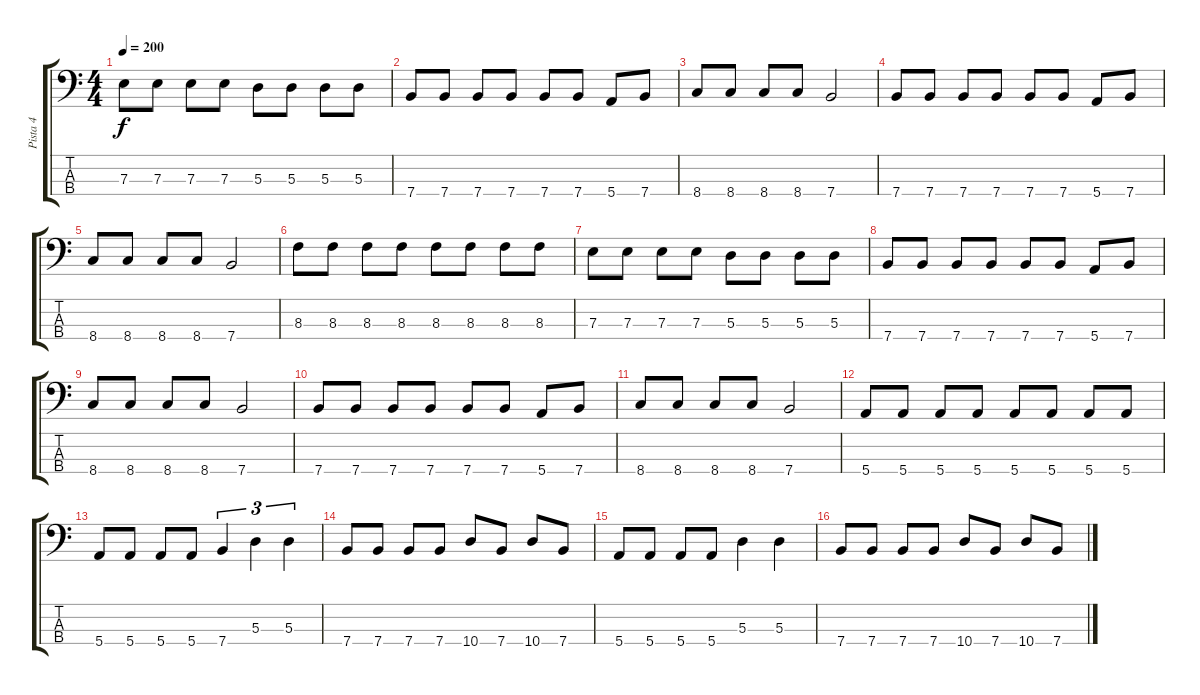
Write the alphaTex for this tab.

\track ("Pista 4" "Pista 4") {instrument electricbassfinger}
\staff {score tabs}
\tuning (G2 D2 A1 E1) {hide}
\ts (4 4)
\tempo 200
\clef f4
\ks c
7.3.8{dy f} 7.3.8 7.3.8 7.3.8 5.3.8 5.3.8 5.3.8 5.3.8 |
7.4.8 7.4.8 7.4.8 7.4.8 7.4.8 7.4.8 5.4.8 7.4.8 |
8.4.8 8.4.8 8.4.8 8.4.8 7.4.2 |
7.4.8 7.4.8 7.4.8 7.4.8 7.4.8 7.4.8 5.4.8 7.4.8 |
8.4.8 8.4.8 8.4.8 8.4.8 7.4.2 |
8.3.8 8.3.8 8.3.8 8.3.8 8.3.8 8.3.8 8.3.8 8.3.8 |
7.3.8 7.3.8 7.3.8 7.3.8 5.3.8 5.3.8 5.3.8 5.3.8 |
7.4.8 7.4.8 7.4.8 7.4.8 7.4.8 7.4.8 5.4.8 7.4.8 |
8.4.8 8.4.8 8.4.8 8.4.8 7.4.2 |
7.4.8 7.4.8 7.4.8 7.4.8 7.4.8 7.4.8 5.4.8 7.4.8 |
8.4.8 8.4.8 8.4.8 8.4.8 7.4.2 |
5.4.8 5.4.8 5.4.8 5.4.8 5.4.8 5.4.8 5.4.8 5.4.8 |
5.4.8 5.4.8 5.4.8 5.4.8 7.4.4{tu (3 2)} 5.3.4{tu (3 2)} 5.3.4{tu (3 2)} |
7.4.8 7.4.8 7.4.8 7.4.8 10.4.8 7.4.8 10.4.8 7.4.8 |
5.4.8 5.4.8 5.4.8 5.4.8 5.3.4 5.3.4 |
7.4.8 7.4.8 7.4.8 7.4.8 10.4.8 7.4.8 10.4.8 7.4.8
